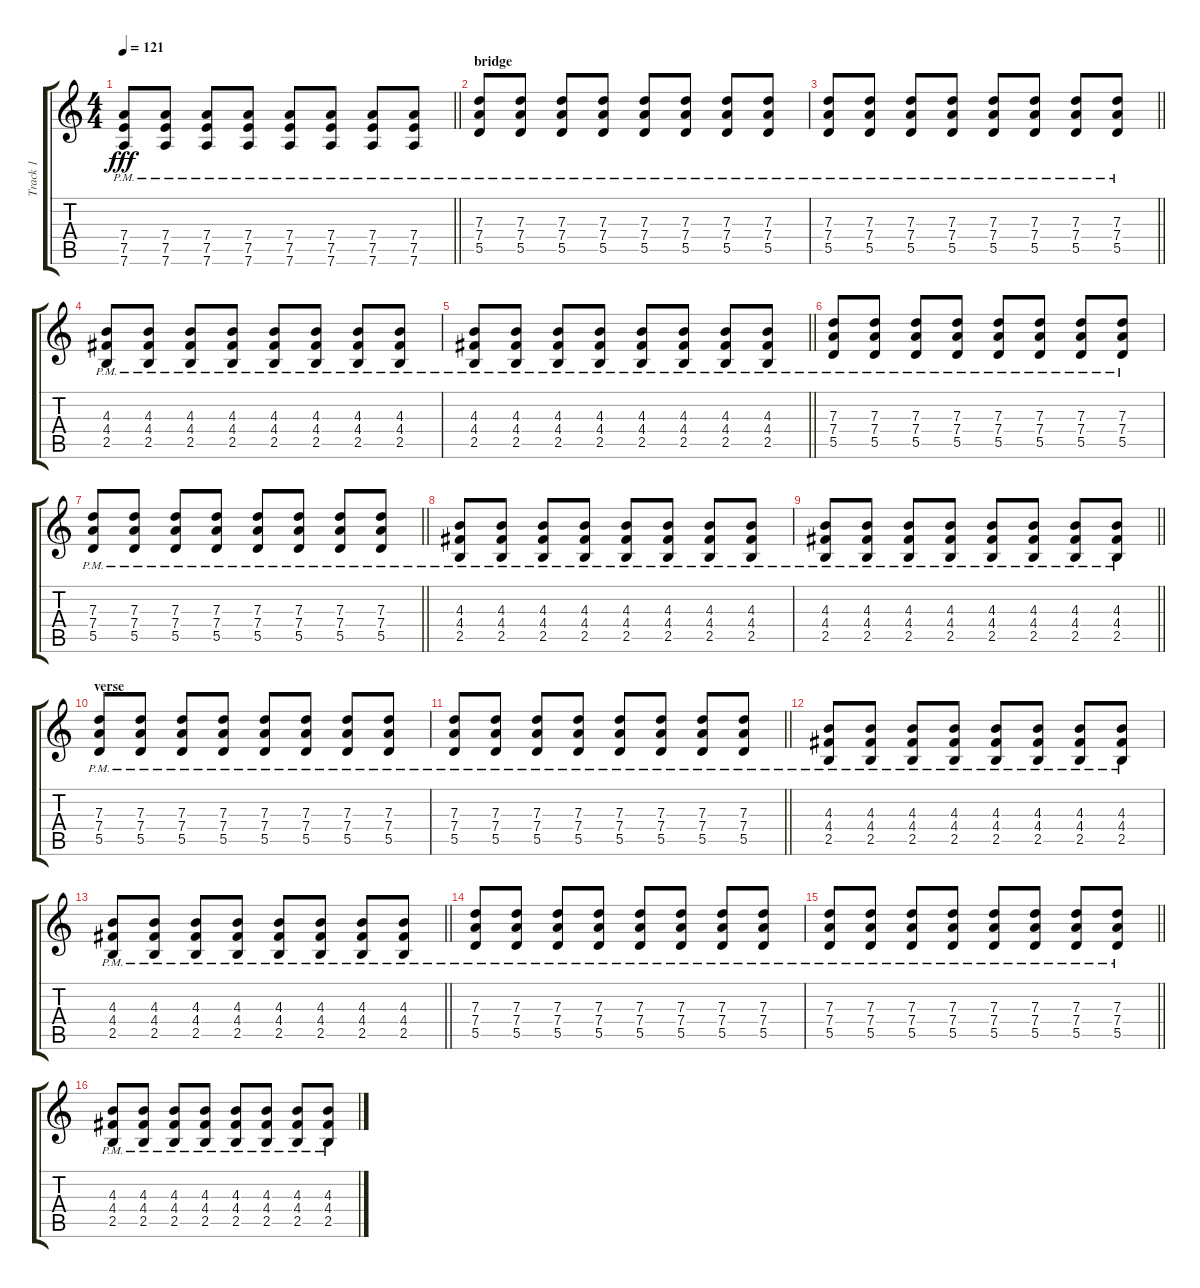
\track ("Track 1" "Track 1") {instrument distortionguitar}
\staff {score tabs}
\tuning (E4 B3 G3 D3 A2 D2) {hide}
\ts (4 4)
\tempo 121
\clef g2
\barLineRight lightlight
\ks c
(7.4{pm} 7.5{pm} 7.6{pm}).8{dy fff} (7.4{pm} 7.5{pm} 7.6{pm}).8 (7.4{pm} 7.5{pm} 7.6{pm}).8 (7.4{pm} 7.5{pm} 7.6{pm}).8 (7.4{pm} 7.5{pm} 7.6{pm}).8 (7.4{pm} 7.5{pm} 7.6{pm}).8 (7.4{pm} 7.5{pm} 7.6{pm}).8 (7.4{pm} 7.5{pm} 7.6{pm}).8 |
\section ("" "bridge")
(7.3{pm} 7.4{pm} 5.5{pm}).8{volume 13} (7.3{pm} 7.4{pm} 5.5{pm}).8 (7.3{pm} 7.4{pm} 5.5{pm}).8 (7.3{pm} 7.4{pm} 5.5{pm}).8 (7.3{pm} 7.4{pm} 5.5{pm}).8 (7.3{pm} 7.4{pm} 5.5{pm}).8 (7.3{pm} 7.4{pm} 5.5{pm}).8 (7.3{pm} 7.4{pm} 5.5{pm}).8 |
\barLineRight lightlight
(7.3{pm} 7.4{pm} 5.5{pm}).8 (7.3{pm} 7.4{pm} 5.5{pm}).8 (7.3{pm} 7.4{pm} 5.5{pm}).8 (7.3{pm} 7.4{pm} 5.5{pm}).8 (7.3{pm} 7.4{pm} 5.5{pm}).8 (7.3{pm} 7.4{pm} 5.5{pm}).8 (7.3{pm} 7.4{pm} 5.5{pm}).8 (7.3{pm} 7.4{pm} 5.5{pm}).8 |
(4.3{pm} 4.4{pm} 2.5{pm}).8 (4.3{pm} 4.4{pm} 2.5{pm}).8 (4.3{pm} 4.4{pm} 2.5{pm}).8 (4.3{pm} 4.4{pm} 2.5{pm}).8 (4.3{pm} 4.4{pm} 2.5{pm}).8 (4.3{pm} 4.4{pm} 2.5{pm}).8 (4.3{pm} 4.4{pm} 2.5{pm}).8 (4.3{pm} 4.4{pm} 2.5{pm}).8 |
\barLineRight lightlight
(4.3{pm} 4.4{pm} 2.5{pm}).8 (4.3{pm} 4.4{pm} 2.5{pm}).8 (4.3{pm} 4.4{pm} 2.5{pm}).8 (4.3{pm} 4.4{pm} 2.5{pm}).8 (4.3{pm} 4.4{pm} 2.5{pm}).8 (4.3{pm} 4.4{pm} 2.5{pm}).8 (4.3{pm} 4.4{pm} 2.5{pm}).8 (4.3{pm} 4.4{pm} 2.5{pm}).8 |
(7.3{pm} 7.4{pm} 5.5{pm}).8 (7.3{pm} 7.4{pm} 5.5{pm}).8 (7.3{pm} 7.4{pm} 5.5{pm}).8 (7.3{pm} 7.4{pm} 5.5{pm}).8 (7.3{pm} 7.4{pm} 5.5{pm}).8 (7.3{pm} 7.4{pm} 5.5{pm}).8 (7.3{pm} 7.4{pm} 5.5{pm}).8 (7.3{pm} 7.4{pm} 5.5{pm}).8 |
\barLineRight lightlight
(7.3{pm} 7.4{pm} 5.5{pm}).8 (7.3{pm} 7.4{pm} 5.5{pm}).8 (7.3{pm} 7.4{pm} 5.5{pm}).8 (7.3{pm} 7.4{pm} 5.5{pm}).8 (7.3{pm} 7.4{pm} 5.5{pm}).8 (7.3{pm} 7.4{pm} 5.5{pm}).8 (7.3{pm} 7.4{pm} 5.5{pm}).8 (7.3{pm} 7.4{pm} 5.5{pm}).8 |
(4.3{pm} 4.4{pm} 2.5{pm}).8 (4.3{pm} 4.4{pm} 2.5{pm}).8 (4.3{pm} 4.4{pm} 2.5{pm}).8 (4.3{pm} 4.4{pm} 2.5{pm}).8 (4.3{pm} 4.4{pm} 2.5{pm}).8 (4.3{pm} 4.4{pm} 2.5{pm}).8 (4.3{pm} 4.4{pm} 2.5{pm}).8 (4.3{pm} 4.4{pm} 2.5{pm}).8 |
\barLineRight lightlight
(4.3{pm} 4.4{pm} 2.5{pm}).8 (4.3{pm} 4.4{pm} 2.5{pm}).8 (4.3{pm} 4.4{pm} 2.5{pm}).8 (4.3{pm} 4.4{pm} 2.5{pm}).8 (4.3{pm} 4.4{pm} 2.5{pm}).8 (4.3{pm} 4.4{pm} 2.5{pm}).8 (4.3{pm} 4.4{pm} 2.5{pm}).8 (4.3{pm} 4.4{pm} 2.5{pm}).8 |
\section ("" "verse")
(7.3{pm} 7.4{pm} 5.5{pm}).8 (7.3{pm} 7.4{pm} 5.5{pm}).8 (7.3{pm} 7.4{pm} 5.5{pm}).8 (7.3{pm} 7.4{pm} 5.5{pm}).8 (7.3{pm} 7.4{pm} 5.5{pm}).8 (7.3{pm} 7.4{pm} 5.5{pm}).8 (7.3{pm} 7.4{pm} 5.5{pm}).8 (7.3{pm} 7.4{pm} 5.5{pm}).8 |
\barLineRight lightlight
(7.3{pm} 7.4{pm} 5.5{pm}).8 (7.3{pm} 7.4{pm} 5.5{pm}).8 (7.3{pm} 7.4{pm} 5.5{pm}).8 (7.3{pm} 7.4{pm} 5.5{pm}).8 (7.3{pm} 7.4{pm} 5.5{pm}).8 (7.3{pm} 7.4{pm} 5.5{pm}).8 (7.3{pm} 7.4{pm} 5.5{pm}).8 (7.3{pm} 7.4{pm} 5.5{pm}).8 |
(4.3{pm} 4.4{pm} 2.5{pm}).8 (4.3{pm} 4.4{pm} 2.5{pm}).8 (4.3{pm} 4.4{pm} 2.5{pm}).8 (4.3{pm} 4.4{pm} 2.5{pm}).8 (4.3{pm} 4.4{pm} 2.5{pm}).8 (4.3{pm} 4.4{pm} 2.5{pm}).8 (4.3{pm} 4.4{pm} 2.5{pm}).8 (4.3{pm} 4.4{pm} 2.5{pm}).8 |
\barLineRight lightlight
(4.3{pm} 4.4{pm} 2.5{pm}).8 (4.3{pm} 4.4{pm} 2.5{pm}).8 (4.3{pm} 4.4{pm} 2.5{pm}).8 (4.3{pm} 4.4{pm} 2.5{pm}).8 (4.3{pm} 4.4{pm} 2.5{pm}).8 (4.3{pm} 4.4{pm} 2.5{pm}).8 (4.3{pm} 4.4{pm} 2.5{pm}).8 (4.3{pm} 4.4{pm} 2.5{pm}).8 |
(7.3{pm} 7.4{pm} 5.5{pm}).8 (7.3{pm} 7.4{pm} 5.5{pm}).8 (7.3{pm} 7.4{pm} 5.5{pm}).8 (7.3{pm} 7.4{pm} 5.5{pm}).8 (7.3{pm} 7.4{pm} 5.5{pm}).8 (7.3{pm} 7.4{pm} 5.5{pm}).8 (7.3{pm} 7.4{pm} 5.5{pm}).8 (7.3{pm} 7.4{pm} 5.5{pm}).8 |
\barLineRight lightlight
(7.3{pm} 7.4{pm} 5.5{pm}).8 (7.3{pm} 7.4{pm} 5.5{pm}).8 (7.3{pm} 7.4{pm} 5.5{pm}).8 (7.3{pm} 7.4{pm} 5.5{pm}).8 (7.3{pm} 7.4{pm} 5.5{pm}).8 (7.3{pm} 7.4{pm} 5.5{pm}).8 (7.3{pm} 7.4{pm} 5.5{pm}).8 (7.3{pm} 7.4{pm} 5.5{pm}).8 |
(4.3{pm} 4.4{pm} 2.5{pm}).8 (4.3{pm} 4.4{pm} 2.5{pm}).8 (4.3{pm} 4.4{pm} 2.5{pm}).8 (4.3{pm} 4.4{pm} 2.5{pm}).8 (4.3{pm} 4.4{pm} 2.5{pm}).8 (4.3{pm} 4.4{pm} 2.5{pm}).8 (4.3{pm} 4.4{pm} 2.5{pm}).8 (4.3{pm} 4.4{pm} 2.5{pm}).8
